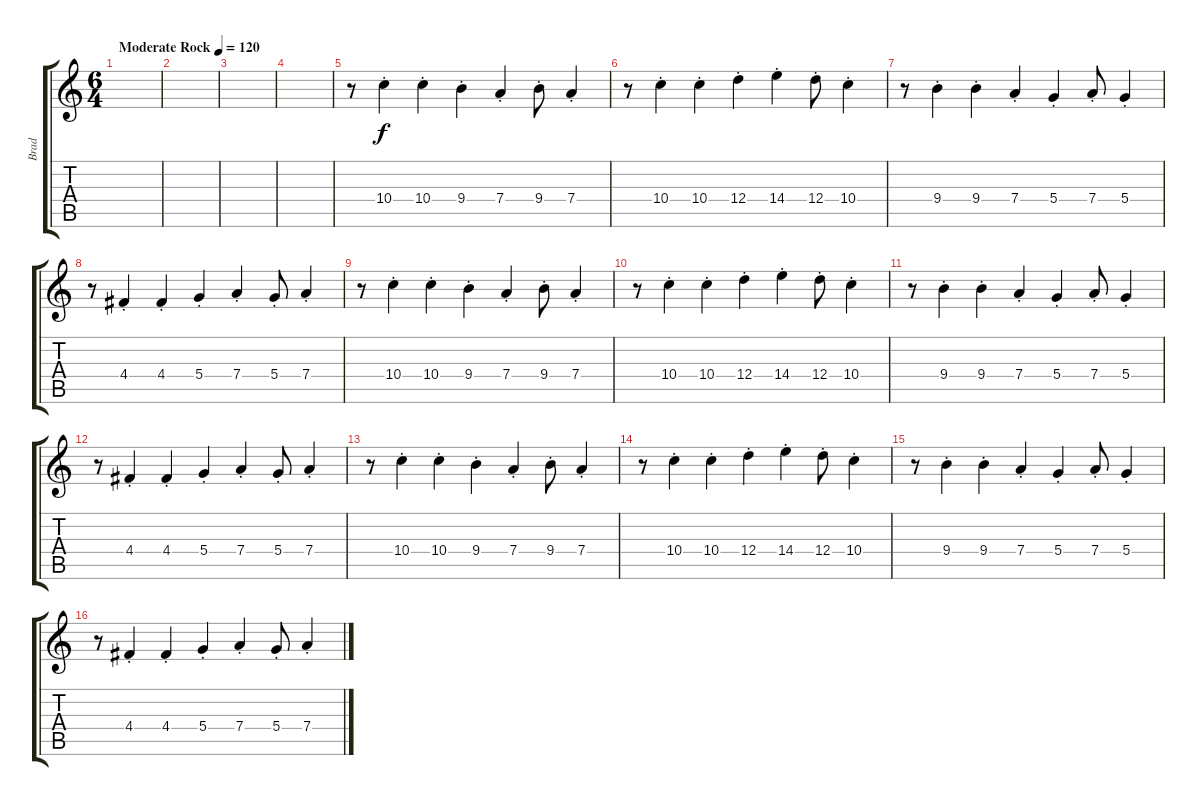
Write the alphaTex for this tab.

\track ("Brad" "Brad") {instrument electricguitarjazz}
\staff {score tabs}
\tuning (E4 B3 G3 D3 A2 E2) {hide}
\ts (6 4)
\tempo (120 "Moderate Rock")
\clef g2
\ks c
|
|
|
|
r.8 10.4{st}.4 10.4{st}.4 9.4{st}.4 7.4{st}.4 9.4{st}.8 7.4{st}.4 |
r.8 10.4{st}.4 10.4{st}.4 12.4{st}.4 14.4{st}.4 12.4{st}.8 10.4{st}.4 |
r.8 9.4{st}.4 9.4{st}.4 7.4{st}.4 5.4{st}.4 7.4{st}.8 5.4{st}.4 |
r.8 4.4{st}.4 4.4{st}.4 5.4{st}.4 7.4{st}.4 5.4{st}.8 7.4{st}.4 |
r.8 10.4{st}.4 10.4{st}.4 9.4{st}.4 7.4{st}.4 9.4{st}.8 7.4{st}.4 |
r.8 10.4{st}.4 10.4{st}.4 12.4{st}.4 14.4{st}.4 12.4{st}.8 10.4{st}.4 |
r.8 9.4{st}.4 9.4{st}.4 7.4{st}.4 5.4{st}.4 7.4{st}.8 5.4{st}.4 |
r.8 4.4{st}.4 4.4{st}.4 5.4{st}.4 7.4{st}.4 5.4{st}.8 7.4{st}.4 |
r.8 10.4{st}.4 10.4{st}.4 9.4{st}.4 7.4{st}.4 9.4{st}.8 7.4{st}.4 |
r.8 10.4{st}.4 10.4{st}.4 12.4{st}.4 14.4{st}.4 12.4{st}.8 10.4{st}.4 |
r.8 9.4{st}.4 9.4{st}.4 7.4{st}.4 5.4{st}.4 7.4{st}.8 5.4{st}.4 |
r.8 4.4{st}.4 4.4{st}.4 5.4{st}.4 7.4{st}.4 5.4{st}.8 7.4{st}.4
